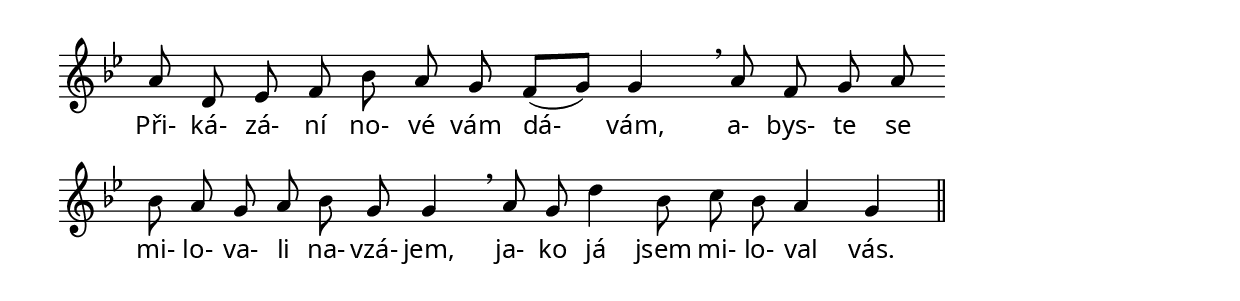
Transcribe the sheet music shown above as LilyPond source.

\version "2.11.57"
\include "deutsch.ly"

\paper {
  indent = #0
  #(define fonts
    (make-pango-font-tree "Junicode"
                          "Nimbus Sans"
                          "Luxi Mono"
                          (/ staff-height pt 20)))
}

\layout {
  line-width = #150
  \context {
    \Score
    \omit BarNumber
    \omit TimeSignature
  }
}

\score {
  <<
  \new Staff {
    \new Voice = "one" { \relative c' {
  \key b \major
  \cadenzaOn
  a'8 d, es f b a g f [ ( g ] ) g4 \breathe a8 f g a \bar "" \break
  b a g a b g g4 \breathe a8 g d'4 b8 c b a4 g \bar "||"
}
}
}
    \new Lyrics \lyricsto "one" {
      Při- ká- zá- ní no- vé vám dá- vám, a- bys- te se mi- lo- va- li na- vzá- jem, ja- ko já jsem mi- lo- val vás.
  }
  >>
}
\header {
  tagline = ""
}
